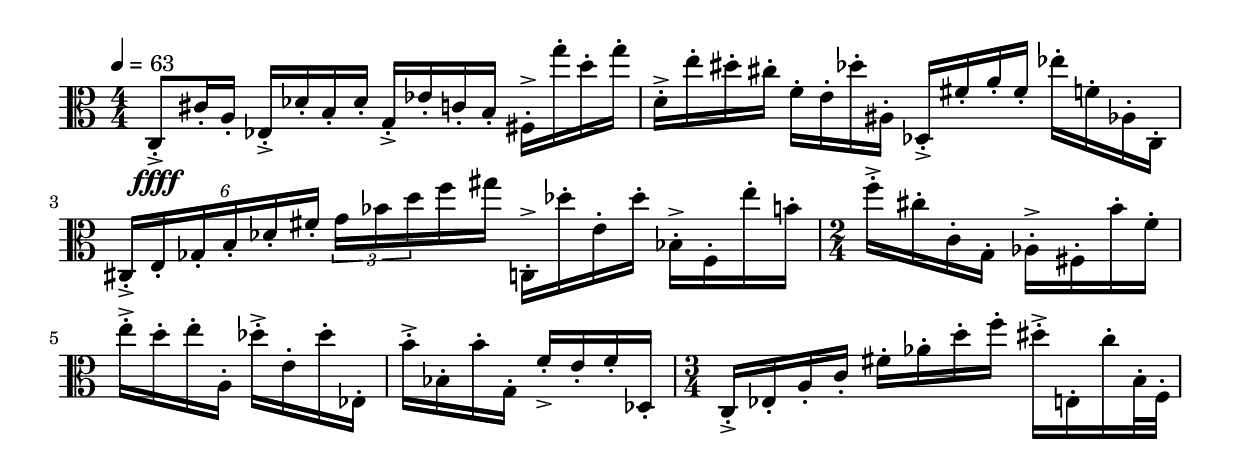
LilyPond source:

\version "2.18.2"

\score{
  \new Staff \with{}
  {
    
    \clef alto
    \numericTimeSignature
    \tempo 4 = 63
    \time 4/4
    
%     c  -  c''''

    c8-.->\ffff   cis'16-. a16-.
    
    ees16-.-> des'-. b-. des'-.
    g16-.-> ees'16-. c'16-. b16-.
    
    fis16-.-> g''-. d''-. g''-.
    d'16-.-> e''16-. dis''16-. cis''16-.
    
    f'16-. e'16-. des''16-. ais16-.
    
    des16-.-> fis'16-. a'16-. fis'16-.
    
    ees''16-. f'16-. aes16-. c16-.
        
    \tuplet 6/4 { cis-.-> e-. ges-. b-. des'-. fis'-. }
    \tuplet 3/2 8 { g' bes' d'' }    f''16 gis''16
    
    c16-.-> des''-. e'-. des'' -.
    bes16-.-> f16-. e''16-. b'16-.
    
    \time 2/4
    f''16-.-> cis''16-. c'16-. g16-.
    aes16-.-> fis16-. b'16-. f'16-.
    
    e''16-.-> d''16-. e''16-. a16-.
    des''-.-> e'-. des''-. ees-.
    b'-.-> bes-. b'-. g-.
    f'-.-> e'-. f'-. des-.
    
    \time 3/4
    c-.-> ees-. a-. c'-.    fis'-. aes'-. d''-. f''-.
    dis''-.-> e-.  c''-. b32-. f32-.
    
    %     c    g   d'   a'

  }
  
  \layout{ 
    indent = 0
  }
  
  \midi{}
  
}